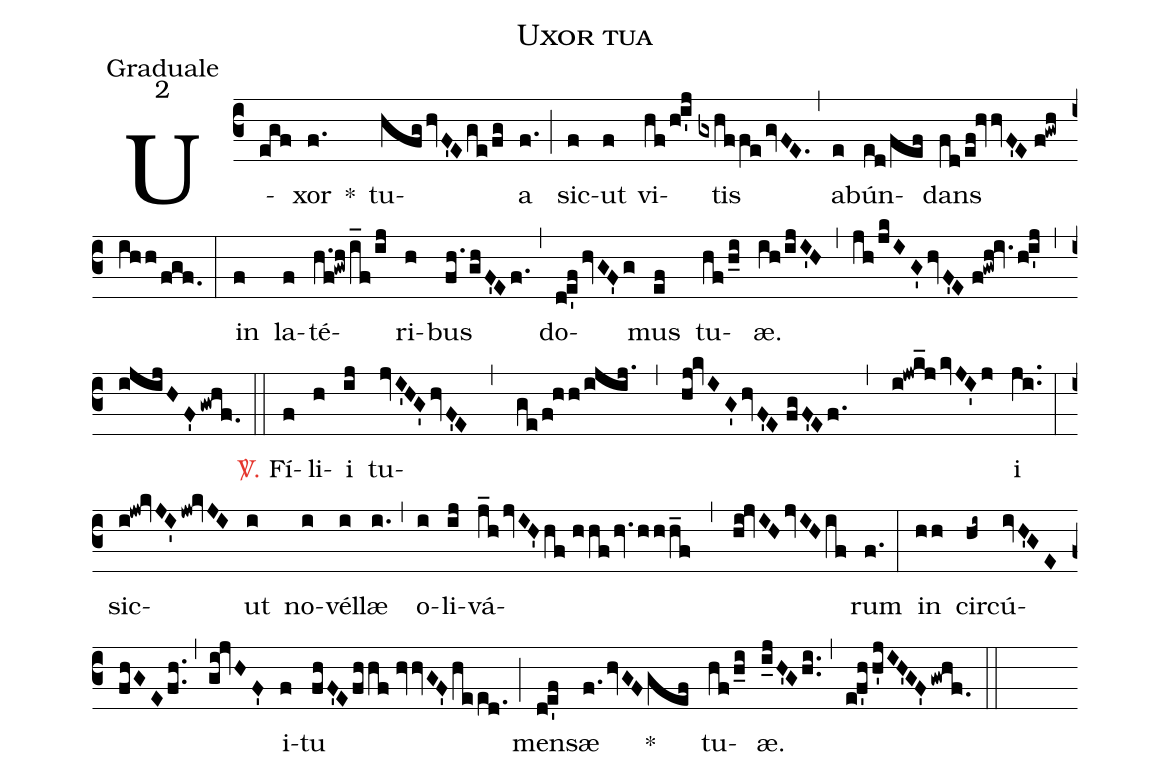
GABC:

name:Uxor tua;
office-part:Graduale;
mode:2;
%%
(c3) U(egf)xor(f.) *() tu(hfghvF'Ege!/fg)a(f.) (;)
sic(f)ut(f) vi(hf/h!i'j)tis(gxhffegvFE.) (,) ab(e)ún(ed!/fef)dans(fd!/ef!hvvF'E//f!gwh/ihh!/fgf.) (:)

in(f) la(f)té(h.f!gwh/i_f!/ij)ri(h)bus(fh.!/ghF'Ef.) (,) do(d!e'fhvGF'g)mus(ef) tu(hf!/h_i)æ.(ih/ijI'H) (,) (jh/jkIG'hvF'E//f!gwh!iv.h!i'j) (,) (ijijHF'gwhf.) (::)

<c><sp>V/</sp>.</c> Fí(f)li(h)i(ij) tu(jvI'HG'hvF'E,ge/f!hh/ijij.,hj!kvIG'hvF'E//fgF'Ef.,i!jwk_jkvJI'j)i(ji..) (:)

sic(i!jw!kvJI'jw!kvJI)ut(i) no(i)vél(i)læ(i.) (,) o(i)li(ij)vá(j_hjvIH'hf//hhfhv.hhh_f,hi!jvIHjvIHif)rum(f.) (:)

in(hh) cir(hi~)cú(ivH'GE//fhGEfh..,gi!jvHF')i(f)tu(fhF'Efhhf//hvvGF'heed.) (;)
men(d!e'f)sæ(f.hvGFgef) *() tu(hf!/h_i)æ.(i_jH'Ghi..) (,) (e!f'hh'jIH'GF'gwhf.) (::)
